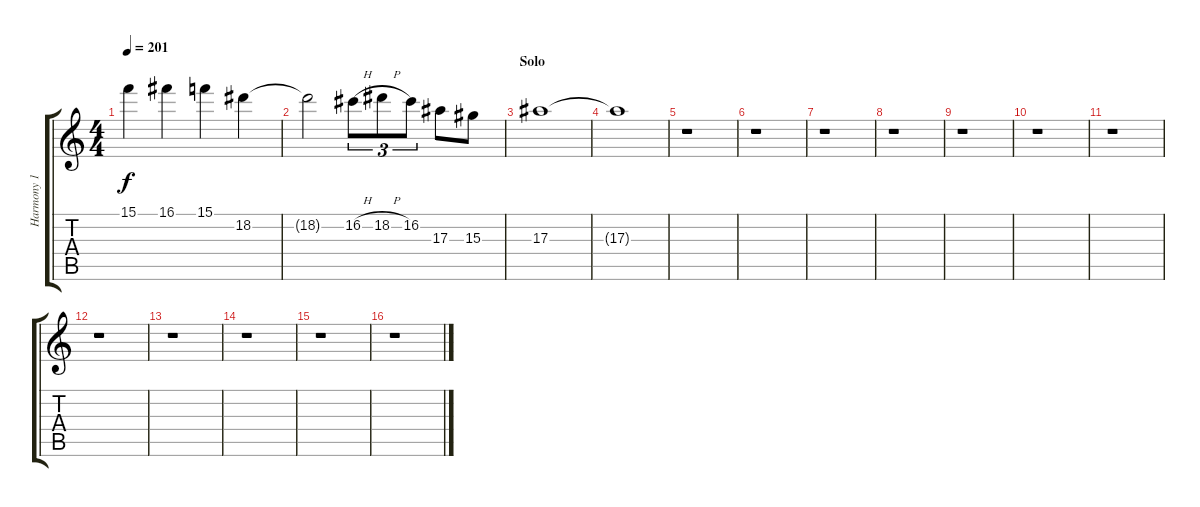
\track ("Harmony 1" "Harmony 1") {instrument overdrivenguitar}
\staff {score tabs}
\tuning (D4 A3 F3 C3 G2 C2) {hide}
\ts (4 4)
\tempo 201
\clef g2
\ks aminor
15.1{t}.4{dy f} 16.1.4 15.1.4 18.2.4 |
18.2{t}.2 16.2{h}.8{tu (3 2)} 18.2{h}.8{tu (3 2)} 16.2.8{tu (3 2)} 17.3.8 15.3.8 |
\section ("" "Solo")
17.3.1 |
17.3{t}.1 |
r.1 |
r.1 |
r.1 |
r.1 |
r.1 |
r.1 |
r.1 |
r.1 |
r.1 |
r.1 |
r.1 |
r.1
